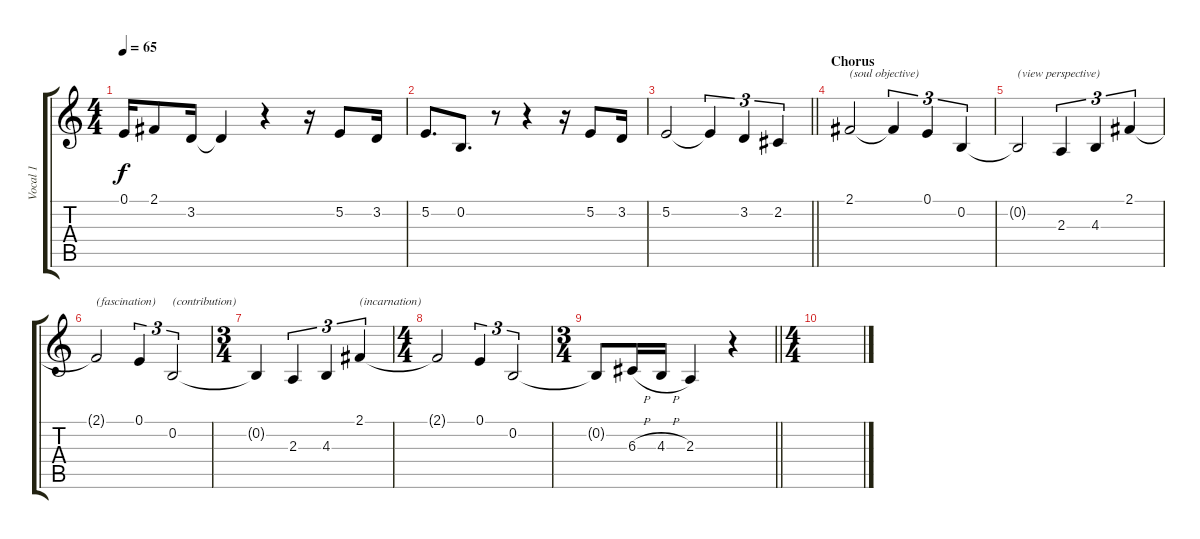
\track ("Vocal 1" "Vocal 1") {instrument acousticgrandpiano}
\staff {score tabs}
\tuning (E4 B3 G3 D3 A2 E2) {hide}
\ts (4 4)
\tempo 65
\clef g2
\ks c
0.1.16{dy f} 2.1.8 3.2.16 3.2{t}.4 r.4 r.16 5.2.8 3.2.16 |
5.2.8{d} 0.2.8{d} r.8 r.4 r.16 5.2.8 3.2.16 |
\barLineRight lightlight
5.2.2 5.2{t}.4{tu (3 2)} 3.2.4{tu (3 2)} 2.2.4{tu (3 2)} |
\section ("" "Chorus")
2.1.2{txt "(soul objective)"} 2.1{t}.4{tu (3 2)} 0.1.4{tu (3 2)} 0.2.4{tu (3 2)} |
0.2{t}.2{txt "(view perspective)"} 2.3.4{tu (3 2)} 4.3.4{tu (3 2)} 2.1.4{tu (3 2)} |
2.1{t}.2{txt "(fascination)"} 0.1.4{tu (3 2)} 0.2.2{tu (3 2) txt "(contribution)"} |
\ts (3 4)
0.2{t}.4 2.3.4{tu (3 2)} 4.3.4{tu (3 2)} 2.1.4{tu (3 2) txt "(incarnation)"} |
\ts (4 4)
2.1{t}.2 0.1.4{tu (3 2)} 0.2.2{tu (3 2)} |
\ts (3 4)
\barLineRight lightlight
0.2{t}.8 6.3{h}.16 4.3{h}.16 2.3.4 r.4 |
\ts (4 4)
